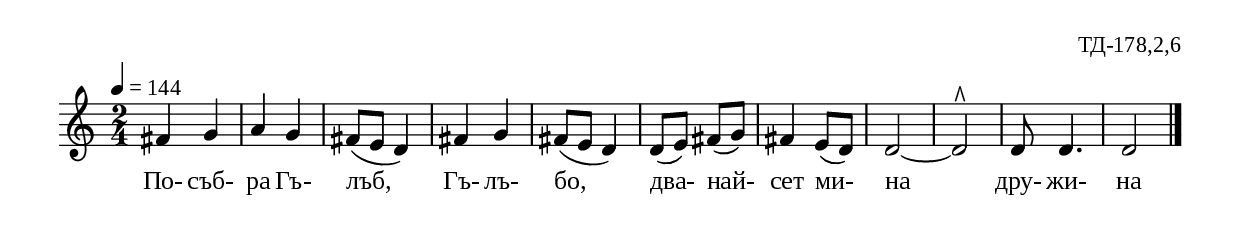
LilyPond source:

%{
TD_178_2_6
%}

\include "td-preamble.ly"

\score {
\relative c' {
 \tempo 4 = 144
  \time 2/4
 fis4 g a g fis8( e d4) fis g fis8( e d4) d8( e) fis([ g)] fis4 e8( d) 
 d2~ d2^\rtoe d8 d4. d2
 \bar "|." 
}
\addlyrics { По- съб- ра Гъ- лъб, Гъ- лъ- бо, два- най- сет ми- на дру- жи- на }
%
\layout {
  indent = #0
  line-width = 190\mm
  ragged-right=##f
}
%
\midi { 
	\context {
		\Score
		tempoWholesPerMinute = #(ly:make-moment 144 4)
		}
	}
}

\header{
  opus = "ТД-178,2,6"
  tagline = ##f
}


